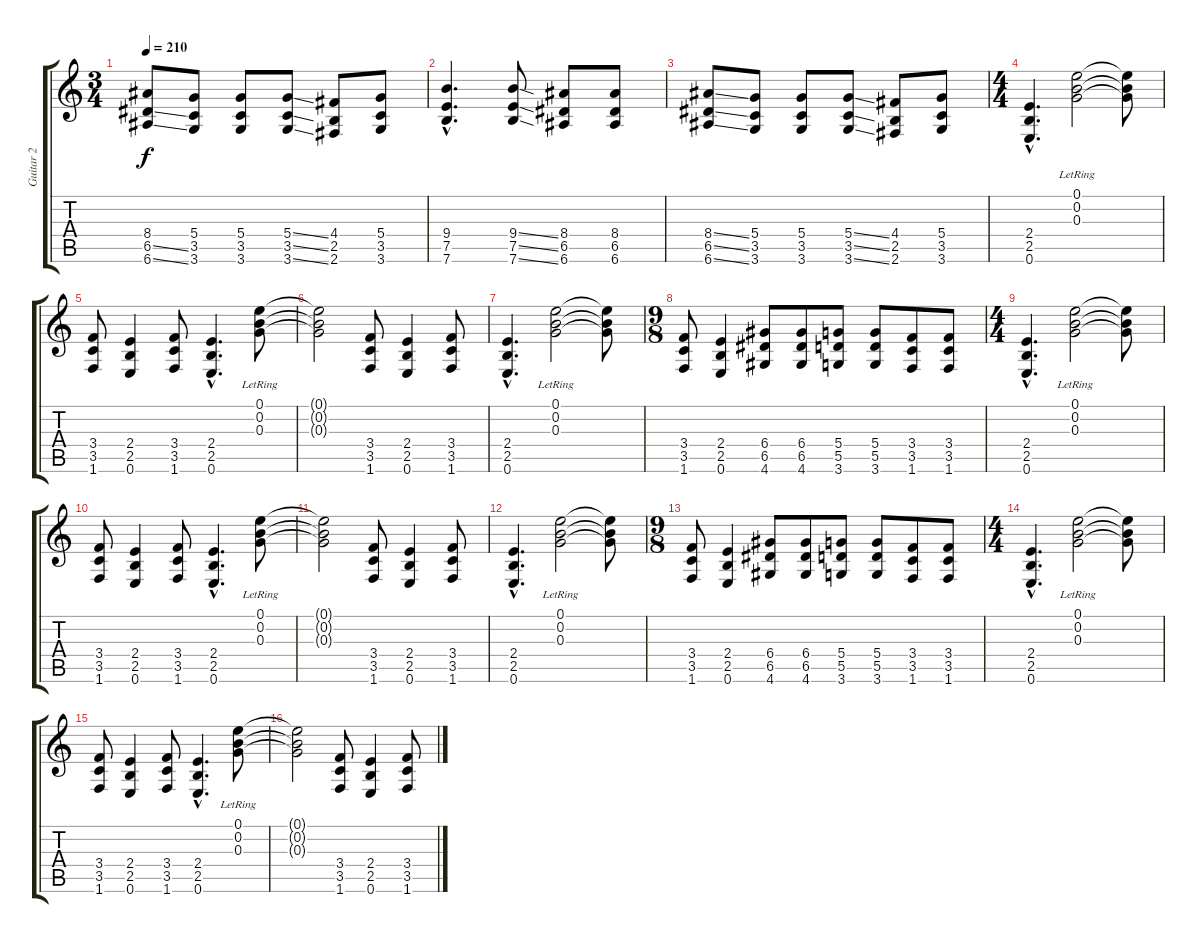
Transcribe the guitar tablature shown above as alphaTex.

\track ("Guitar 2" "Guitar 2") {instrument distortionguitar}
\staff {score tabs}
\tuning (E4 B3 G3 D3 A2 E2) {hide}
\ts (3 4)
\tempo 210
\clef g2
\ks c
(8.4 6.5{ss} 6.6{ss}).8{dy f} (5.4 3.5 3.6).8 (5.4 3.5 3.6).8 (5.4{ss} 3.5{ss} 3.6{ss}).8 (4.4 2.5 2.6).8 (5.4 3.5 3.6).8 |
(9.4{hac} 7.5{hac} 7.6{hac}).4{d} (9.4{ss} 7.5{ss} 7.6{ss}).8 (8.4 6.5 6.6).8 (8.4 6.5 6.6).8 |
(8.4{ss} 6.5{ss} 6.6{ss}).8 (5.4 3.5 3.6).8 (5.4 3.5 3.6).8 (5.4{ss} 3.5{ss} 3.6{ss}).8 (4.4 2.5 2.6).8 (5.4 3.5 3.6).8 |
\ts (4 4)
(2.4{hac} 2.5{hac} 0.6{hac}).4{d} (0.1{lr} 0.2{lr} 0.3{lr}).2 (0.1{t} 0.2{t} 0.3{t}).8 |
(3.4 3.5 1.6).8 (2.4 2.5 0.6).4 (3.4 3.5 1.6).8 (2.4{hac} 2.5{hac} 0.6{hac}).4{d} (0.1{lr} 0.2{lr} 0.3{lr}).8 |
(0.1{t} 0.2{t} 0.3{t}).2 (3.4 3.5 1.6).8 (2.4 2.5 0.6).4 (3.4 3.5 1.6).8 |
(2.4{hac} 2.5{hac} 0.6{hac}).4{d} (0.1{lr} 0.2{lr} 0.3{lr}).2 (0.1{t} 0.2{t} 0.3{t}).8 |
\ts (9 8)
(3.4 3.5 1.6).8 (2.4 2.5 0.6).4 (6.4 6.5 4.6).8 (6.4 6.5 4.6).8 (5.4 5.5 3.6).8 (5.4 5.5 3.6).8 (3.4 3.5 1.6).8 (3.4 3.5 1.6).8 |
\ts (4 4)
(2.4{hac} 2.5{hac} 0.6{hac}).4{d} (0.1{lr} 0.2{lr} 0.3{lr}).2 (0.1{t} 0.2{t} 0.3{t}).8 |
(3.4 3.5 1.6).8 (2.4 2.5 0.6).4 (3.4 3.5 1.6).8 (2.4{hac} 2.5{hac} 0.6{hac}).4{d} (0.1{lr} 0.2{lr} 0.3{lr}).8 |
(0.1{t} 0.2{t} 0.3{t}).2 (3.4 3.5 1.6).8 (2.4 2.5 0.6).4 (3.4 3.5 1.6).8 |
(2.4{hac} 2.5{hac} 0.6{hac}).4{d} (0.1{lr} 0.2{lr} 0.3{lr}).2 (0.1{t} 0.2{t} 0.3{t}).8 |
\ts (9 8)
(3.4 3.5 1.6).8 (2.4 2.5 0.6).4 (6.4 6.5 4.6).8 (6.4 6.5 4.6).8 (5.4 5.5 3.6).8 (5.4 5.5 3.6).8 (3.4 3.5 1.6).8 (3.4 3.5 1.6).8 |
\ts (4 4)
(2.4{hac} 2.5{hac} 0.6{hac}).4{d} (0.1{lr} 0.2{lr} 0.3{lr}).2 (0.1{t} 0.2{t} 0.3{t}).8 |
(3.4 3.5 1.6).8 (2.4 2.5 0.6).4 (3.4 3.5 1.6).8 (2.4{hac} 2.5{hac} 0.6{hac}).4{d} (0.1{lr} 0.2{lr} 0.3{lr}).8 |
(0.1{t} 0.2{t} 0.3{t}).2 (3.4 3.5 1.6).8 (2.4 2.5 0.6).4 (3.4 3.5 1.6).8
